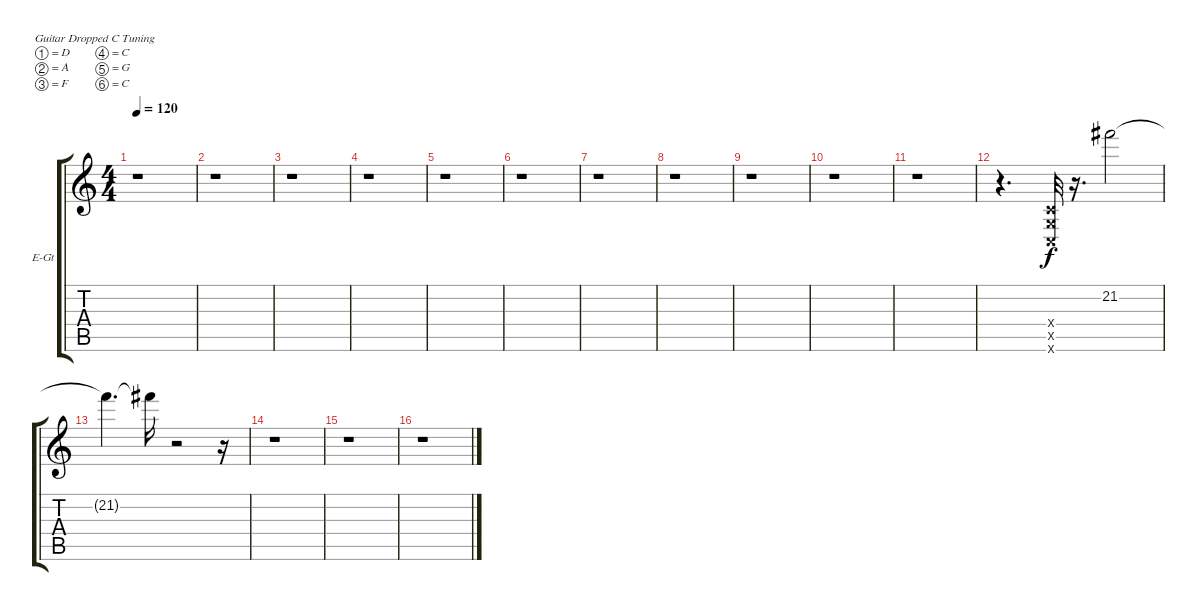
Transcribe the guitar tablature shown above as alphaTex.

\bracketExtendMode groupsimilarinstruments
\firstSystemTrackNameOrientation horizontal
\otherSystemsTrackNameOrientation horizontal
\track ("Guitar 1" "E-Gt") {instrument distortionguitar}
\staff {score tabs}
\tuning (D4 A3 F3 C3 G2 C2)
\ts (4 4)
\tempo 120
\clef g2
\ks c
r.1{dy f} |
r.1 |
r.1 |
r.1 |
r.1 |
r.1 |
r.1 |
r.1 |
r.1 |
r.1 |
r.1 |
r.4{d} (0.4{x} 0.5{x} 0.6{x}).32 r.16{d} 21.2.2 |
21.2{t}.4{d} 21.2{t}.16 r.2 r.16 |
r.1 |
r.1 |
r.1
